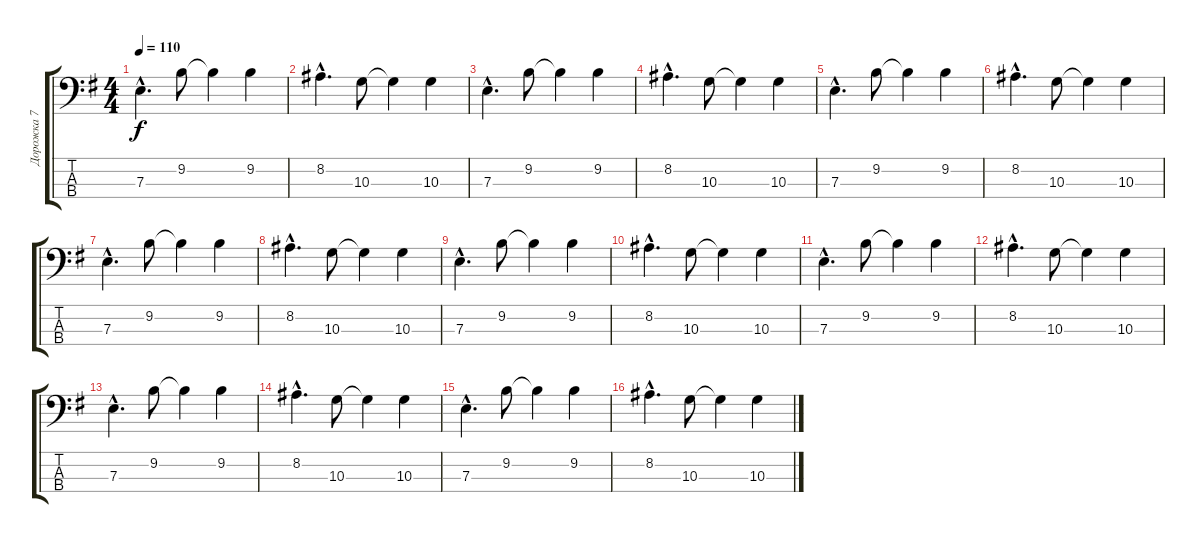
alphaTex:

\track ("Дорожка 7" "Дорожка 7") {instrument electricbasspick}
\staff {score tabs}
\tuning (G2 D2 A1 E1) {hide}
\ts (4 4)
\tempo 110
\clef f4
\ks eminor
7.3{hac}.4{d dy f instrument electricbasspick} 9.2.8 9.2{t}.4 9.2.4 |
8.2{hac}.4{d} 10.3.8 10.3{t}.4 10.3.4 |
7.3{hac}.4{d} 9.2.8 9.2{t}.4 9.2.4 |
8.2{hac}.4{d} 10.3.8 10.3{t}.4 10.3.4 |
7.3{hac}.4{d} 9.2.8 9.2{t}.4 9.2.4 |
8.2{hac}.4{d} 10.3.8 10.3{t}.4 10.3.4 |
7.3{hac}.4{d} 9.2.8 9.2{t}.4 9.2.4 |
8.2{hac}.4{d} 10.3.8 10.3{t}.4 10.3.4 |
7.3{hac}.4{d} 9.2.8 9.2{t}.4 9.2.4 |
8.2{hac}.4{d} 10.3.8 10.3{t}.4 10.3.4 |
7.3{hac}.4{d} 9.2.8 9.2{t}.4 9.2.4 |
8.2{hac}.4{d} 10.3.8 10.3{t}.4 10.3.4 |
7.3{hac}.4{d} 9.2.8 9.2{t}.4 9.2.4 |
8.2{hac}.4{d} 10.3.8 10.3{t}.4 10.3.4 |
7.3{hac}.4{d} 9.2.8 9.2{t}.4 9.2.4 |
8.2{hac}.4{d} 10.3.8 10.3{t}.4 10.3.4
